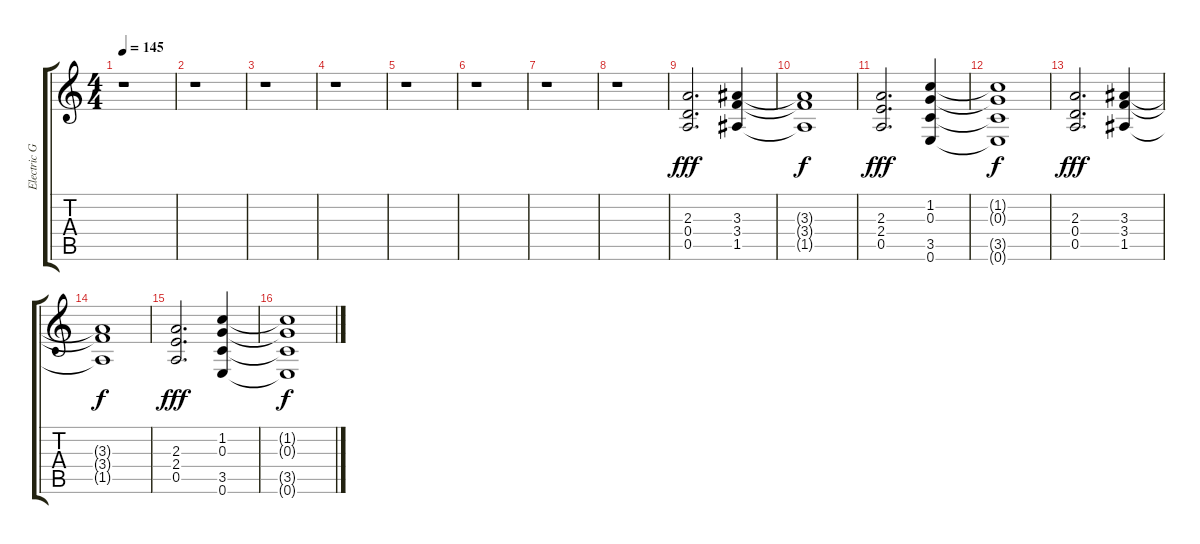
\track ("Electric Guitar" "Electric G") {instrument distortionguitar}
\staff {score tabs}
\tuning (E4 B3 G3 D3 A2 E2) {hide}
\ts (4 4)
\tempo 145
\clef g2
\ks c
r.1{dy f} |
r.1 |
r.1 |
r.1 |
r.1 |
r.1 |
r.1 |
r.1 |
(2.3 0.4 0.5).2{d dy fff} (3.3 3.4 1.5).4 |
(3.3{t} 3.4{t} 1.5{t}).1{dy f} |
(2.3 2.4 0.5).2{d dy fff} (1.2 0.3 3.5 0.6).4 |
(1.2{t} 0.3{t} 3.5{t} 0.6{t}).1{dy f} |
(2.3 0.4 0.5).2{d dy fff} (3.3 3.4 1.5).4 |
(3.3{t} 3.4{t} 1.5{t}).1{dy f} |
(2.3 2.4 0.5).2{d dy fff} (1.2 0.3 3.5 0.6).4 |
(1.2{t} 0.3{t} 3.5{t} 0.6{t}).1{dy f}
